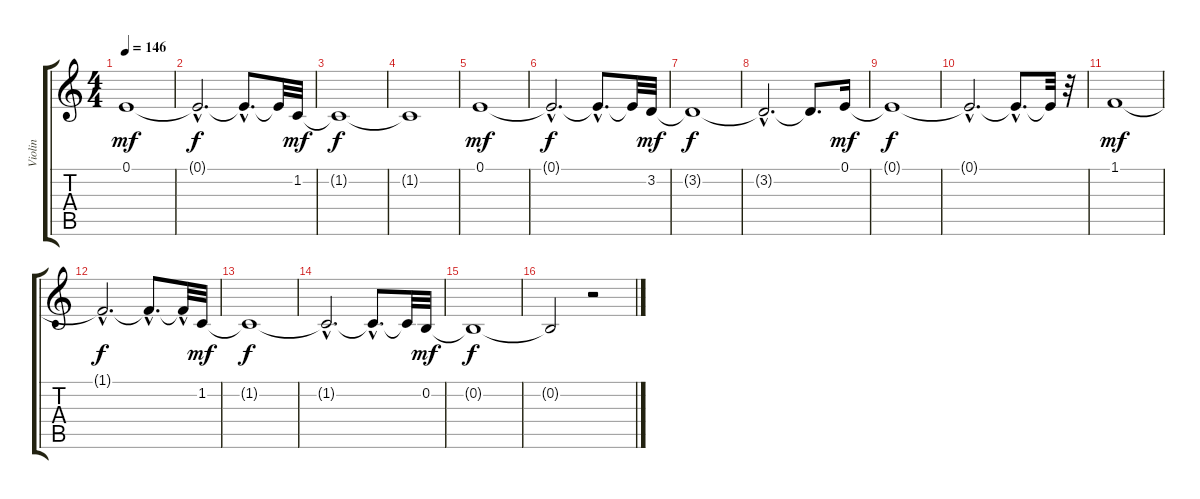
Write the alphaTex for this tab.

\track ("Violin" "Violin") {instrument cello}
\staff {score tabs}
\tuning (E4 B3 G3 D3 A2 E2) {hide}
\ts (4 4)
\tempo 146
\clef g2
\ks c
0.1.1{dy mf instrument cello} |
0.1{hac t}.2{d dy f} 0.1{hac t}.8{d} 0.1{t}.32 1.2.32{dy mf} |
1.2{t}.1{dy f} |
1.2{t}.1 |
0.1.1{dy mf} |
0.1{hac t}.2{d dy f} 0.1{hac t}.8{d} 0.1{t}.32 3.2.32{dy mf} |
3.2{t}.1{dy f} |
3.2{hac t}.2{d} 3.2{t}.8{d} 0.1.16{dy mf} |
0.1{t}.1{dy f} |
0.1{hac t}.2{d} 0.1{hac t}.8{d} 0.1{t}.32 r.32 |
1.1.1{dy mf} |
1.1{hac t}.2{d dy f} 1.1{hac t}.8{d} 1.1{hac t}.32 1.2.32{dy mf} |
1.2{t}.1{dy f} |
1.2{hac t}.2{d} 1.2{hac t}.8{d} 1.2{t}.32 0.2.32{dy mf} |
0.2{t}.1{dy f} |
0.2{t}.2 r.2
